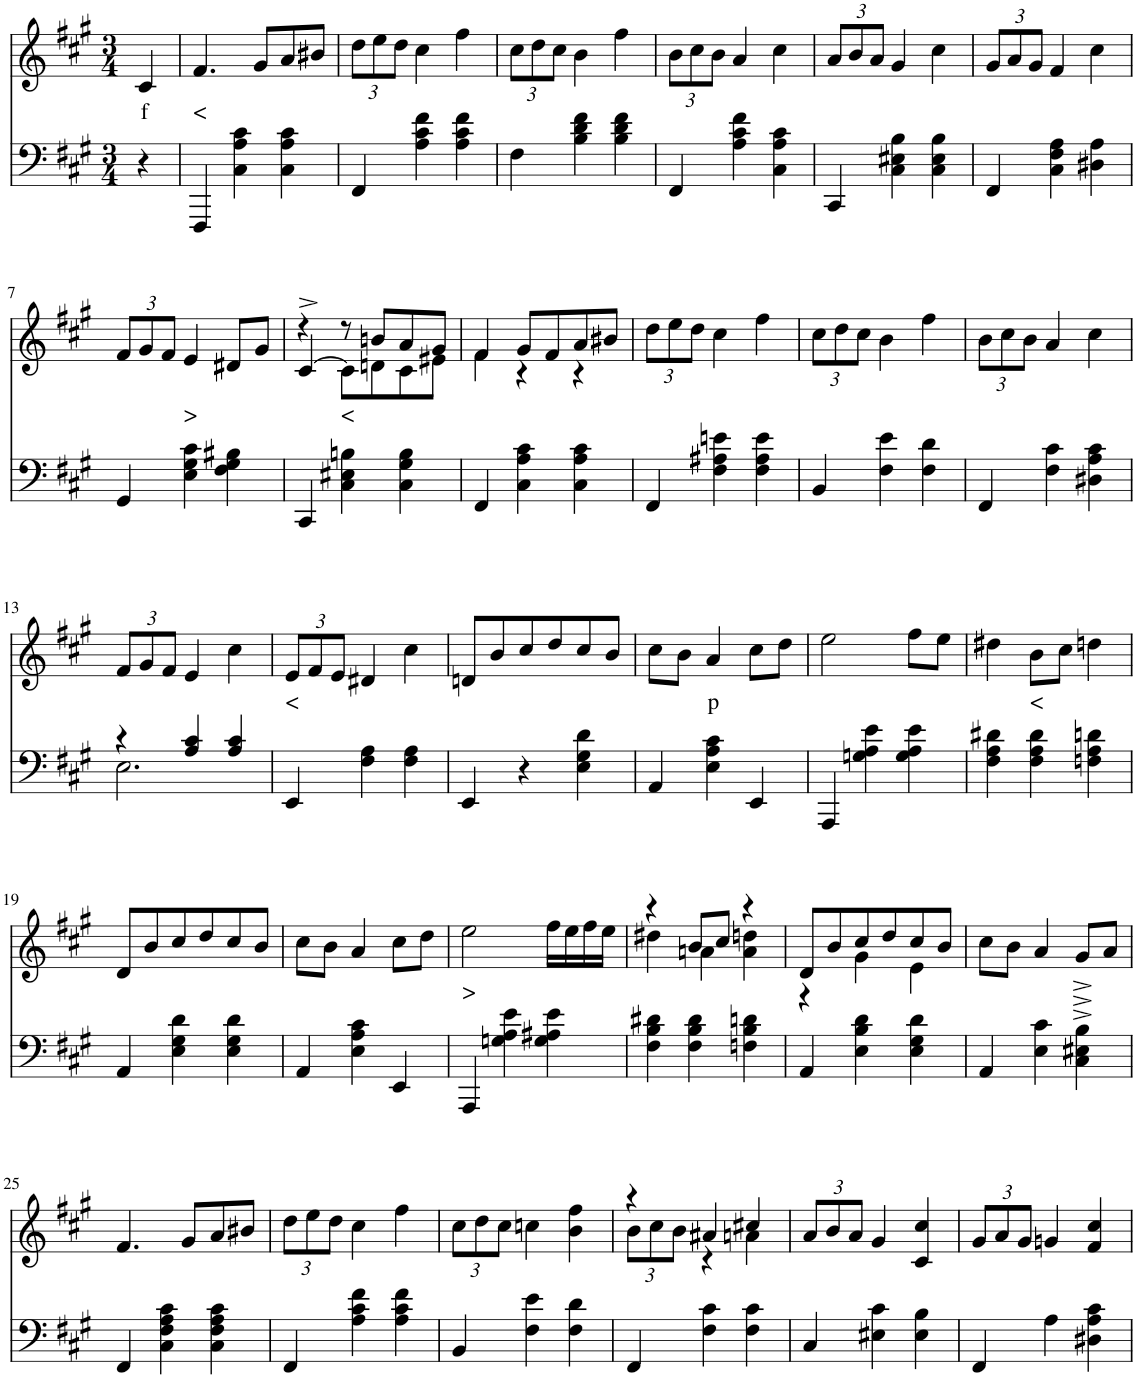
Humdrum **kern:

**kern	**kern	**text
*part2	*part1	*part1
*staff2	*staff1	*staff1
*I"Piano	*I"Piano	*
*I'Pno	*I'Pno	*
*clefF4	*clefG2	*
*k[f#c#g#]	*k[f#c#g#]	*
*f#:	*f#:	*
*M3/4	*M3/4	*
=	=	=
!	!	!LO:LY:b
4r	4c#/	f
=1	=1	=1
!	!	!LO:LY:b
4FFF#/	4.f#/	<
4C#\ 4A\ 4c#\	.	.
.	8g#/L	.
4C#\ 4A\ 4c#\	8a/	.
.	8b#X/J	.
=2	=2	=2
*	*Xbrackettup	*
4FF#/	12dd\L	.
.	12ee\	.
.	12dd\J	.
4A\ 4c#\ 4f#\	4cc#\	.
4A\ 4c#\ 4f#\	4ff#\	.
=3	=3	=3
4F#\	12cc#\L	.
.	12dd\	.
.	12cc#\J	.
4B\ 4d\ 4f#\	4b\	.
4B\ 4d\ 4f#\	4ff#\	.
=4	=4	=4
4FF#/	12b\L	.
.	12cc#\	.
.	12b\J	.
4A\ 4c#\ 4f#\	4a/	.
4C#\ 4A\ 4c#\	4cc#\	.
=5	=5	=5
4CC#/	12a/L	.
.	12b/	.
.	12a/J	.
4C#\ 4E#X\ 4B\	4g#/	.
4C#\ 4E#\ 4B\	4cc#\	.
=6	=6	=6
4FF#/	12g#/L	.
.	12a/	.
.	12g#/J	.
4C#\ 4F#\ 4A\	4f#/	.
4D#X\ 4A\	4cc#\	.
!!LO:LB:g=z
=7	=7	=7
4GG#/	12f#/L	.
.	12g#/	.
.	12f#/J	.
!	!	!LO:LY:b
4E\ 4G#\ 4c#\	4e/	>
4F#\ 4G#\ 4B#X\	8d#X/L	.
.	8g#/J	.
=8	=8	=8
*	*^	*
4CC#/	4r	[4c#^/	.
!	!	!	!LO:LY:b
4C#\ 4E#X\ 4Bn\	8r	8c#\L]	<
.	8bn/L	8dn\	.
4C#\ 4G#\ 4B\	8a/	8c#\	.
.	8g#/J	8e#X\J	.
=9	=9	=9	=9
4FF#/	4f#/	4f#\	.
4C#\ 4A\ 4c#\	8g#/L	4r	.
.	8f#/	.	.
4C#\ 4A\ 4c#\	8a/	4r	.
.	8b#X/J	.	.
*	*v	*v	*
=10	=10	=10
4FF#/	12dd\L	.
.	12ee\	.
.	12dd\J	.
4F#\ 4A#X\ 4en\	4cc#\	.
4F#\ 4A#\ 4e\	4ff#\	.
=11	=11	=11
4BB/	12cc#\L	.
.	12dd\	.
.	12cc#\J	.
4F#\ 4e\	4b\	.
4F#\ 4d\	4ff#\	.
=12	=12	=12
4FF#/	12b\L	.
.	12cc#\	.
.	12b\J	.
4F#\ 4c#\	4a/	.
4D#X\ 4A\ 4c#\	4cc#\	.
!!LO:LB:g=z
=13	=13	=13
*^	*	*
4r	2.E\	12f#/L	.
.	.	12g#/	.
.	.	12f#/J	.
4A/ 4c#/	.	4e/	.
4A/ 4c#/	.	4cc#\	.
*v	*v	*	*
=14	=14	=14
!	!	!LO:LY:b
4EE/	12e/L	<
.	12f#/	.
.	12e/J	.
4F#\ 4A\	4d#X/	.
4F#\ 4A\	4cc#\	.
=15	=15	=15
4EE/	8dn/L	.
.	8b/	.
4r	8cc#/	.
.	8dd/	.
4E\ 4G#\ 4d\	8cc#/	.
.	8b/J	.
=16	=16	=16
4AA/	8cc#\L	.
.	8b\J	.
!	!	!LO:LY:b
4E\ 4A\ 4c#\	4a/	p
4EE/	8cc#\L	.
.	8dd\J	.
=17	=17	=17
4AAA/	2ee\	.
4Gn\ 4A\ 4e\	.	.
4G\ 4A\ 4e\	8ff#\L	.
.	8ee\J	.
=18	=18	=18
4F#\ 4A\ 4d#X\	4dd#X\	.
!	!	!LO:LY:b
4F#\ 4A\ 4d#\	8b\L	<
.	8cc#\J	.
4Fn\ 4A\ 4dn\	4ddn\	.
!!LO:LB:g=z
=19	=19	=19
4AA/	8d/L	.
.	8b/	.
4E\ 4G#\ 4d\	8cc#/	.
.	8dd/	.
4E\ 4G#\ 4d\	8cc#/	.
.	8b/J	.
=20	=20	=20
4AA/	8cc#\L	.
.	8b\J	.
4E\ 4A\ 4c#\	4a/	.
4EE/	8cc#\L	.
.	8dd\J	.
=21	=21	=21
!	!	!LO:LY:b
4AAA/	2ee\	>
4Gn\ 4A\ 4e\	.	.
4G\ 4A#X\ 4e\	16ff#\LL	.
.	16ee\	.
.	16ff#\	.
.	16ee\JJ	.
=22	=22	=22
*	*^	*
4F#\ 4B\ 4d#X\	4r	4dd#X\	.
4F#\ 4B\ 4d#\	8b/L	4an\	.
.	8cc#/J	.	.
4Fn\ 4B\ 4dn\	4r	4a\ 4ddn\	.
=23	=23	=23	=23
4AA/	8d/L	4r	.
.	8b/	.	.
4E\ 4B\ 4d\	8cc#/	4g#\	.
.	8dd/	.	.
4E\ 4G#\ 4d\	8cc#/	4e\	.
.	8b/J	.	.
*	*v	*v	*
=24	=24	=24
4AA/	8cc#\L	.
.	8b\J	.
4E\ 4c#\	4a/	.
4C#\^ 4E#X\^ 4B\^	8g#/L	.
.	8a/J	.
!!LO:LB:g=z
=25	=25	=25
4FF#/	4.f#/	.
4C#\ 4F#\ 4A\ 4c#\	.	.
.	8g#/L	.
4C#\ 4F#\ 4A\ 4c#\	8a/	.
.	8b#X/J	.
=26	=26	=26
4FF#/	12dd\L	.
.	12ee\	.
.	12dd\J	.
4A\ 4c#\ 4f#\	4cc#\	.
4A\ 4c#\ 4f#\	4ff#\	.
=27	=27	=27
4BB/	12cc#\L	.
.	12dd\	.
.	12cc#\J	.
4F#\ 4e\	4ccn\	.
4F#\ 4d\	4b\ 4ff#\	.
=28	=28	=28
*	*^	*
4FF#/	4r	12b\L	.
.	.	12cc#\	.
.	.	12b\J	.
4F#\ 4c#\	4a#X/	4r	.
4F#\ 4c#\	4cc#X/	4an\	.
*	*v	*v	*
=29	=29	=29
4C#/	12a/L	.
.	12b/	.
.	12a/J	.
4E#X\ 4c#\	4g#/	.
4E#\ 4B\	4c#/ 4cc#/	.
=30	=30	=30
4FF#/	12g#/L	.
.	12a/	.
.	12g#/J	.
4A\	4gn/	.
4D#X\ 4A\ 4c#\	4f#/ 4cc#/	.
=	=	=
*-	*-	*-
